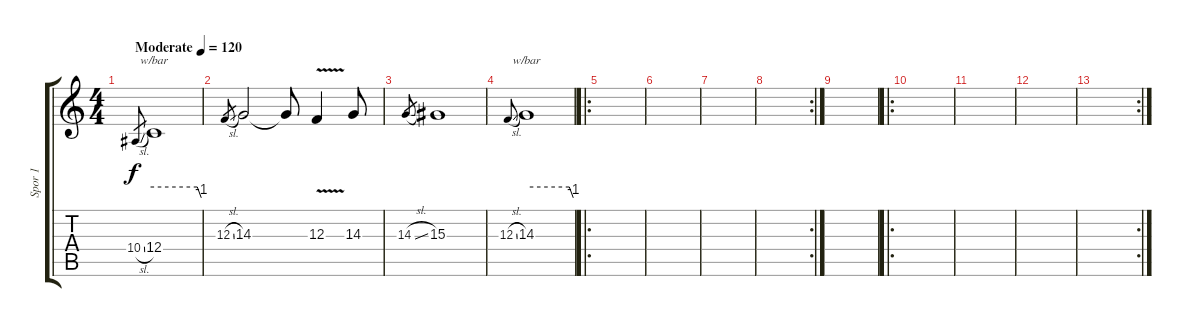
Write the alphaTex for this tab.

\track ("Spor 1" "Spor 1") {instrument panflute}
\staff {score tabs}
\tuning (D4 A3 F3 C3 G2 C2) {hide}
\ts (4 4)
\tempo (120 "Moderate")
\clef g2
\ks c
10.4{sl}.8{gr dy f instrument panflute} 12.4.1{tbe (custom default 0 0 55 0 60 -4)} |
12.3{sl}.8{gr} 14.3.2 14.3{t}.8 12.3{v}.4 14.3.8 |
14.3{sl}.8{gr} 15.3.1 |
12.3{sl}.8{gr onbeat} 14.3.1{tbe (custom default 0 0 55 0 60 -4)} |
\ro
|
|
|
\rc 2
|
|
\ro
|
|
|
\rc 2
